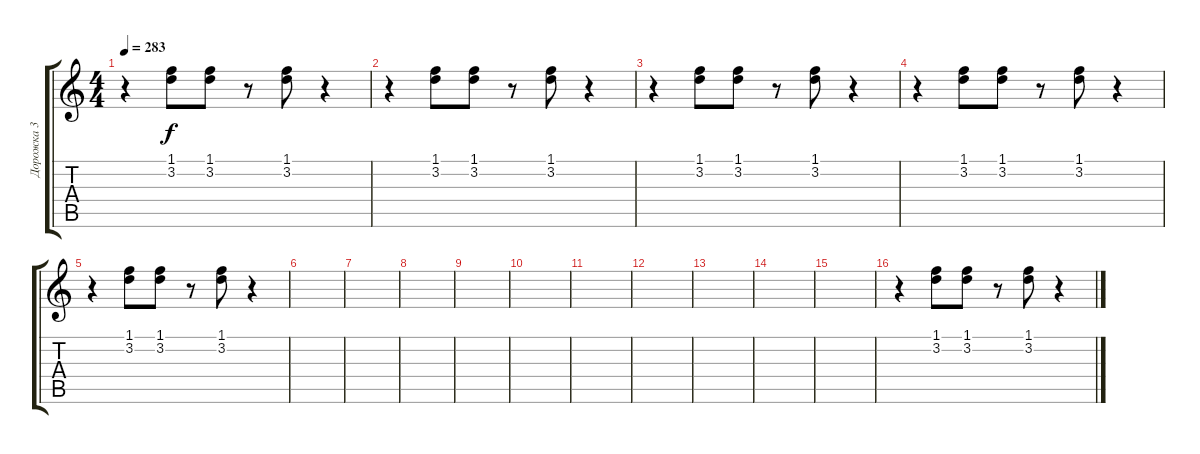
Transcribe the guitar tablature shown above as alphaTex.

\track ("Дорожка 3" "Дорожка 3") {instrument distortionguitar}
\staff {score tabs}
\tuning (E4 B3 G3 D3 A2 E2) {hide}
\ts (4 4)
\tempo 283
\clef g2
\ks c
r.4{dy f} (1.1 3.2).8 (1.1 3.2).8 r.8 (1.1 3.2).8 r.4 |
r.4 (1.1 3.2).8 (1.1 3.2).8 r.8 (1.1 3.2).8 r.4 |
r.4 (1.1 3.2).8 (1.1 3.2).8 r.8 (1.1 3.2).8 r.4 |
r.4 (1.1 3.2).8 (1.1 3.2).8 r.8 (1.1 3.2).8 r.4 |
r.4 (1.1 3.2).8 (1.1 3.2).8 r.8 (1.1 3.2).8 r.4 |
|
|
|
|
|
|
|
|
|
|
r.4 (1.1 3.2).8 (1.1 3.2).8 r.8 (1.1 3.2).8 r.4
